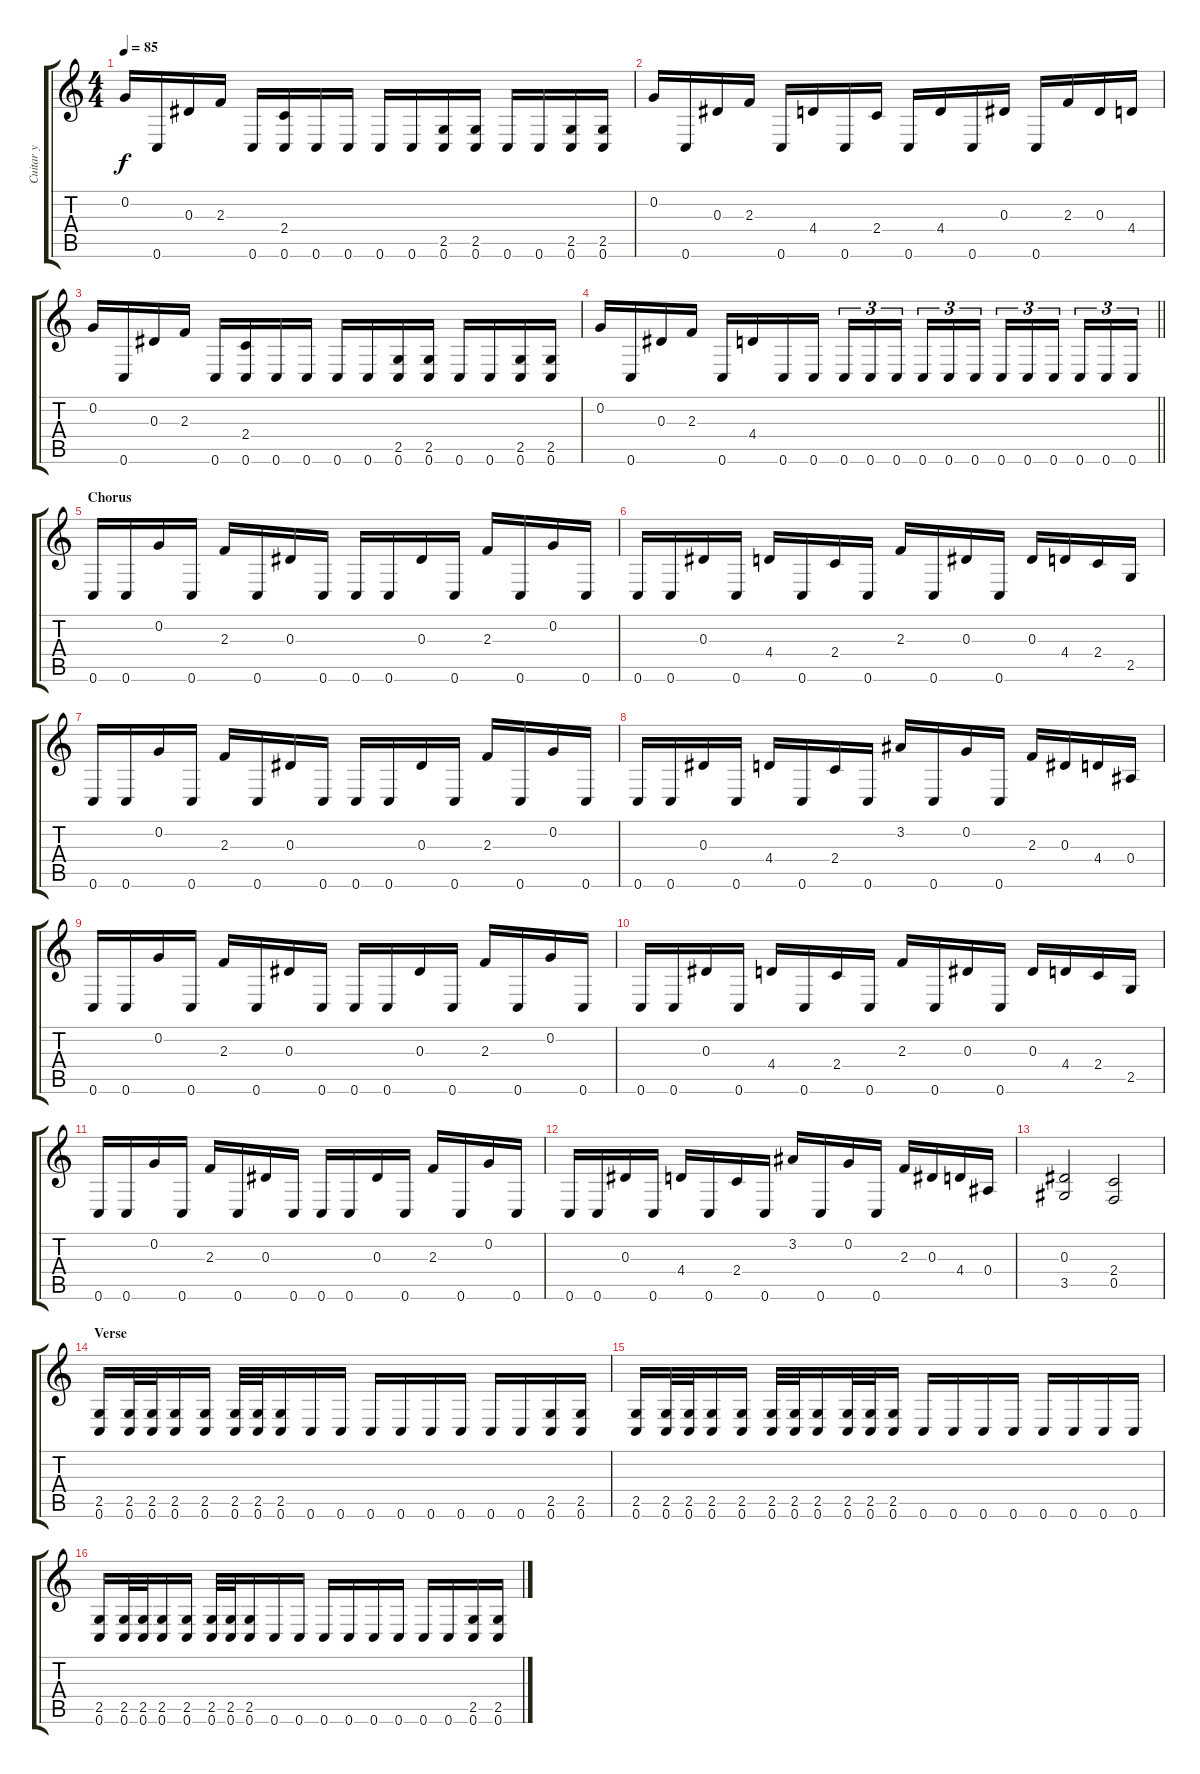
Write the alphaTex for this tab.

\track ("Cuitar y" "Cuitar y") {instrument overdrivenguitar}
\staff {score tabs}
\tuning (C4 G3 Eb3 Bb2 F2 C2) {hide}
\ts (4 4)
\tempo 85
\clef g2
\ks c
0.2.16{dy f} 0.6.16 0.3.16 2.3.16 0.6.16 (2.4 0.6).16 0.6.16 0.6.16 0.6.16 0.6.16 (2.5 0.6).16 (2.5 0.6).16 0.6.16 0.6.16 (2.5 0.6).16 (2.5 0.6).16 |
0.2.16 0.6.16 0.3.16 2.3.16 0.6.16 4.4.16 0.6.16 2.4.16 0.6.16 4.4.16 0.6.16 0.3.16 0.6.16 2.3.16 0.3.16 4.4.16 |
0.2.16 0.6.16 0.3.16 2.3.16 0.6.16 (2.4 0.6).16 0.6.16 0.6.16 0.6.16 0.6.16 (2.5 0.6).16 (2.5 0.6).16 0.6.16 0.6.16 (2.5 0.6).16 (2.5 0.6).16 |
\barLineRight lightlight
0.2.16 0.6.16 0.3.16 2.3.16 0.6.16 4.4.16 0.6.16 0.6.16 0.6.16{tu (3 2)} 0.6.16{tu (3 2)} 0.6.16{tu (3 2)} 0.6.16{tu (3 2)} 0.6.16{tu (3 2)} 0.6.16{tu (3 2)} 0.6.16{tu (3 2)} 0.6.16{tu (3 2)} 0.6.16{tu (3 2)} 0.6.16{tu (3 2)} 0.6.16{tu (3 2)} 0.6.16{tu (3 2)} |
\section ("" "Chorus")
0.6.16 0.6.16 0.2.16 0.6.16 2.3.16 0.6.16 0.3.16 0.6.16 0.6.16 0.6.16 0.3.16 0.6.16 2.3.16 0.6.16 0.2.16 0.6.16 |
0.6.16 0.6.16 0.3.16 0.6.16 4.4.16 0.6.16 2.4.16 0.6.16 2.3.16 0.6.16 0.3.16 0.6.16 0.3.16 4.4.16 2.4.16 2.5.16 |
0.6.16 0.6.16 0.2.16 0.6.16 2.3.16 0.6.16 0.3.16 0.6.16 0.6.16 0.6.16 0.3.16 0.6.16 2.3.16 0.6.16 0.2.16 0.6.16 |
0.6.16 0.6.16 0.3.16 0.6.16 4.4.16 0.6.16 2.4.16 0.6.16 3.2.16 0.6.16 0.2.16 0.6.16 2.3.16 0.3.16 4.4.16 0.4.16 |
0.6.16 0.6.16 0.2.16 0.6.16 2.3.16 0.6.16 0.3.16 0.6.16 0.6.16 0.6.16 0.3.16 0.6.16 2.3.16 0.6.16 0.2.16 0.6.16 |
0.6.16 0.6.16 0.3.16 0.6.16 4.4.16 0.6.16 2.4.16 0.6.16 2.3.16 0.6.16 0.3.16 0.6.16 0.3.16 4.4.16 2.4.16 2.5.16 |
0.6.16 0.6.16 0.2.16 0.6.16 2.3.16 0.6.16 0.3.16 0.6.16 0.6.16 0.6.16 0.3.16 0.6.16 2.3.16 0.6.16 0.2.16 0.6.16 |
0.6.16 0.6.16 0.3.16 0.6.16 4.4.16 0.6.16 2.4.16 0.6.16 3.2.16 0.6.16 0.2.16 0.6.16 2.3.16 0.3.16 4.4.16 0.4.16 |
(0.3 3.5).2 (2.4 0.5).2 |
\section ("" "Verse")
(2.5 0.6).16 (2.5 0.6).32 (2.5 0.6).32 (2.5 0.6).16 (2.5 0.6).16 (2.5 0.6).32 (2.5 0.6).32 (2.5 0.6).16 0.6.16 0.6.16 0.6.16 0.6.16 0.6.16 0.6.16 0.6.16 0.6.16 (2.5 0.6).16 (2.5 0.6).16 |
(2.5 0.6).16 (2.5 0.6).32 (2.5 0.6).32 (2.5 0.6).16 (2.5 0.6).16 (2.5 0.6).32 (2.5 0.6).32 (2.5 0.6).16 (2.5 0.6).32 (2.5 0.6).32 (2.5 0.6).16 0.6.16 0.6.16 0.6.16 0.6.16 0.6.16 0.6.16 0.6.16 0.6.16 |
(2.5 0.6).16 (2.5 0.6).32 (2.5 0.6).32 (2.5 0.6).16 (2.5 0.6).16 (2.5 0.6).32 (2.5 0.6).32 (2.5 0.6).16 0.6.16 0.6.16 0.6.16 0.6.16 0.6.16 0.6.16 0.6.16 0.6.16 (2.5 0.6).16 (2.5 0.6).16
